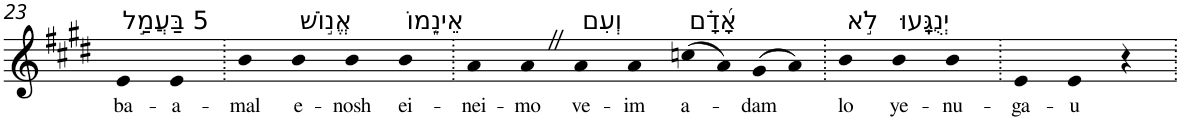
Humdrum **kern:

**kern	**text
*part1	*part1
*staff1	*staff1
*I"Piano	*
*I'Pno	*
!!LO:PB:g=z
*clefG2	*
*k[f#c#g#d#]	*
*E:	*
=23	=23
!LO:TX:a:t=5 בַּעֲמַ֣ל	!
!	!LO:LY:b
4e	ba-
!	!LO:LY:b
4e	-a-
=24.	=24.
!	!LO:LY:b
4b	-mal
!LO:TX:a:t=אֱנ֣וֹשׁ	!
!	!LO:LY:b
4b	e-
!	!LO:LY:b
4b	-nosh
!LO:TX:a:t=אֵינֵ֑מוֹ	!
!	!LO:LY:b
4b	ei-
=25.	=25.
!	!LO:LY:b
4a	-nei-
!	!LO:LY:b
4aZ	-mo
!LO:TX:a:t=וְעִם	!
!	!LO:LY:b
4a	ve-
!	!LO:LY:b
4a	-im
!LO:TX:a:t=אָ֝דָ֗ם	!
!	!LO:LY:b
(>8ccn	a-
8a)	.
!	!LO:LY:b
(>8g#	-dam
8a)	.
=26.	=26.
!LO:TX:a:t=לֹ֣א	!
!	!LO:LY:b
4b	lo
!LO:TX:a:t=יְנֻגָּֽעוּ	!
!	!LO:LY:b
4b	ye-
!	!LO:LY:b
4b	-nu-
=27.	=27.
!	!LO:LY:b
4e	-ga-
!	!LO:LY:b
4e	-u
4r	.
=.	=.
*-	*-
